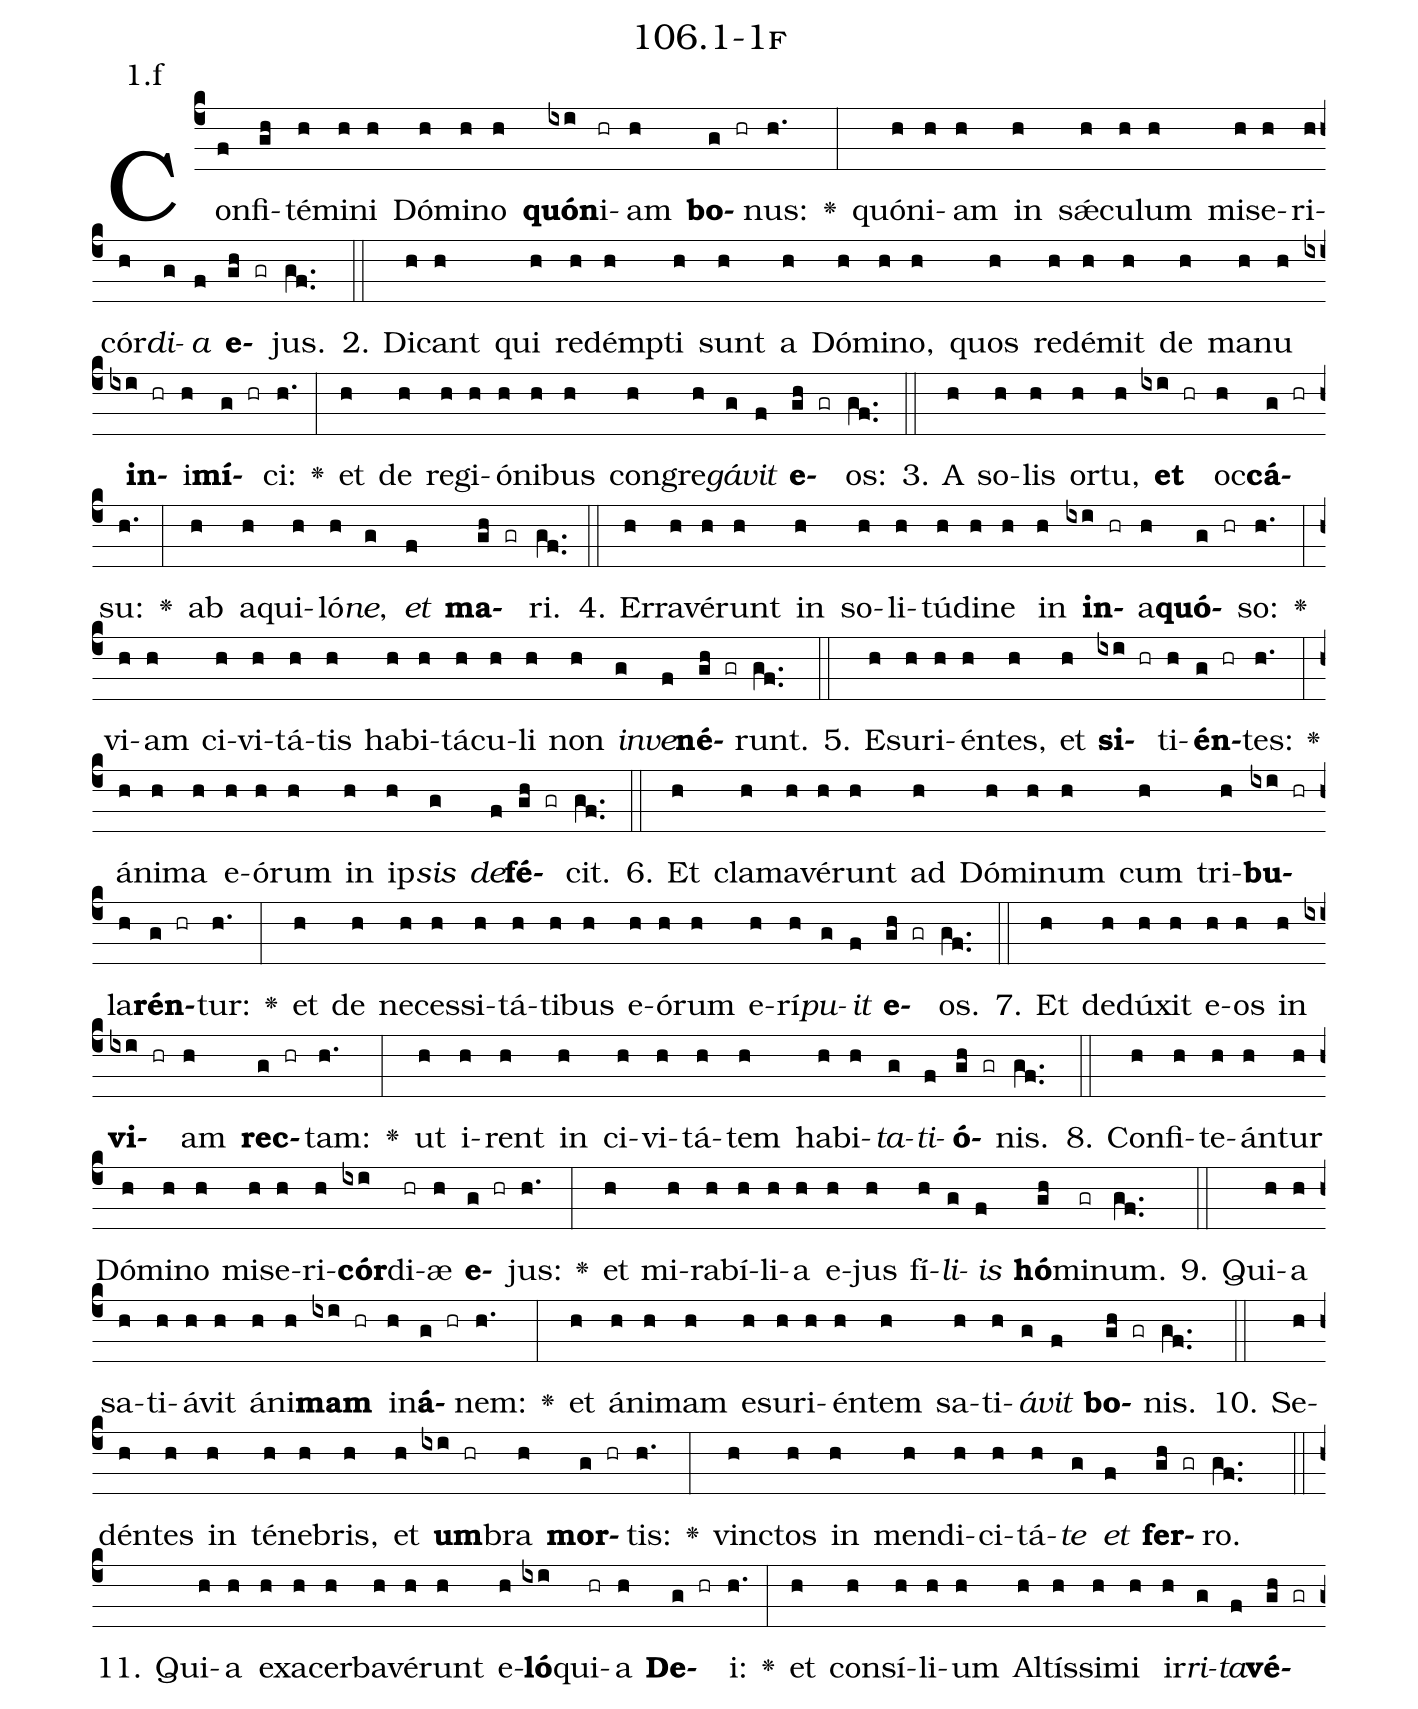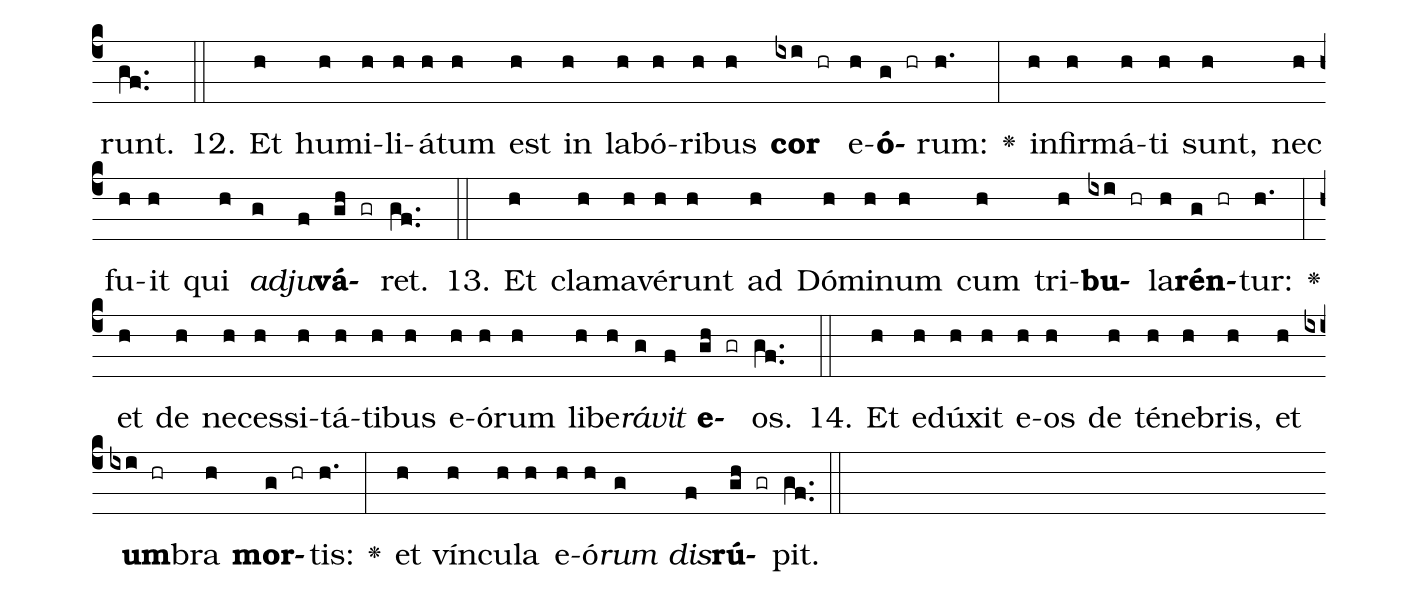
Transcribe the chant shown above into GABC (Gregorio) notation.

name: 106.1-1f;
annotation: 1.f;
%%
(c4)Con(f)fi(gh)té(h)mi(h)ni(h) Dó(h)mi(h)no(h) <b>quón</b>(ixi)i(hr)am(h) <b>bo</b>(g hr)nus:(h.) <v>\greheightstar</v>(:) quón(h)i(h)am(h) in(h) sǽ(h)cu(h)lum(h) mi(h)se(h)ri(h)cór(h)<i>di</i>(g)<i>a</i>(f) <b>e</b>(gh gr)jus.(gf..) (::)
2. Di(h)cant(h) qui(h) red(h)émp(h)ti(h) sunt(h) a(h) Dó(h)mi(h)no,(h) quos(h) red(h)é(h)mit(h) de(h) ma(h)nu(h) <b>in</b>(ixi hr)i(h)<b>mí</b>(g hr)ci:(h.) <v>\greheightstar</v>(:) et(h) de(h) re(h)gi(h)ó(h)ni(h)bus(h) con(h)gre(h)<i>gá</i>(g)<i>vit</i>(f) <b>e</b>(gh gr)os:(gf..) (::)
3. A(h) so(h)lis(h) or(h)tu,(h) <b>et</b>(ixi hr) oc(h)<b>cá</b>(g hr)su:(h.) <v>\greheightstar</v>(:) ab(h) a(h)qui(h)ló(h)<i>ne</i>,(g) <i>et</i>(f) <b>ma</b>(gh gr)ri.(gf..) (::)
4. Er(h)ra(h)vé(h)runt(h) in(h) so(h)li(h)tú(h)di(h)ne(h) in(h) <b>in</b>(ixi hr)a(h)<b>quó</b>(g hr)so:(h.) <v>\greheightstar</v>(:) vi(h)am(h) ci(h)vi(h)tá(h)tis(h) ha(h)bi(h)tá(h)cu(h)li(h) non(h) <i>in</i>(g)<i>ve</i>(f)<b>né</b>(gh gr)runt.(gf..) (::)
5. E(h)su(h)ri(h)én(h)tes,(h) et(h) <b>si</b>(ixi hr)ti(h)<b>én</b>(g hr)tes:(h.) <v>\greheightstar</v>(:) á(h)ni(h)ma(h) e(h)ó(h)rum(h) in(h) ip(h)<i>sis</i>(g) <i>de</i>(f)<b>fé</b>(gh gr)cit.(gf..) (::)
6. Et(h) cla(h)ma(h)vé(h)runt(h) ad(h) Dó(h)mi(h)num(h) cum(h) tri(h)<b>bu</b>(ixi hr)la(h)<b>rén</b>(g hr)tur:(h.) <v>\greheightstar</v>(:) et(h) de(h) ne(h)ces(h)si(h)tá(h)ti(h)bus(h) e(h)ó(h)rum(h) e(h)rí(h)<i>pu</i>(g)<i>it</i>(f) <b>e</b>(gh gr)os.(gf..) (::)
7. Et(h) de(h)dú(h)xit(h) e(h)os(h) in(h) <b>vi</b>(ixi hr)am(h) <b>rec</b>(g hr)tam:(h.) <v>\greheightstar</v>(:) ut(h) i(h)rent(h) in(h) ci(h)vi(h)tá(h)tem(h) ha(h)bi(h)<i>ta</i>(g)<i>ti</i>(f)<b>ó</b>(gh gr)nis.(gf..) (::)
8. Con(h)fi(h)te(h)án(h)tur(h) Dó(h)mi(h)no(h) mi(h)se(h)ri(h)<b>cór</b>(ixi)di(hr)æ(h) <b>e</b>(g hr)jus:(h.) <v>\greheightstar</v>(:) et(h) mi(h)ra(h)bí(h)li(h)a(h) e(h)jus(h) fí(h)<i>li</i>(g)<i>is</i>(f) <b>hó</b>(gh)mi(gr)num.(gf..) (::)
9. Qui(h)a(h) sa(h)ti(h)á(h)vit(h) á(h)ni(h)<b>mam</b>(ixi hr) in(h)<b>á</b>(g hr)nem:(h.) <v>\greheightstar</v>(:) et(h) á(h)ni(h)mam(h) e(h)su(h)ri(h)én(h)tem(h) sa(h)ti(h)<i>á</i>(g)<i>vit</i>(f) <b>bo</b>(gh gr)nis.(gf..) (::)
10. Se(h)dén(h)tes(h) in(h) té(h)ne(h)bris,(h) et(h) <b>um</b>(ixi hr)bra(h) <b>mor</b>(g hr)tis:(h.) <v>\greheightstar</v>(:) vinc(h)tos(h) in(h) men(h)di(h)ci(h)tá(h)<i>te</i>(g) <i>et</i>(f) <b>fer</b>(gh gr)ro.(gf..) (::)
11. Qui(h)a(h) ex(h)a(h)cer(h)ba(h)vé(h)runt(h) e(h)<b>ló</b>(ixi)qui(hr)a(h) <b>De</b>(g hr)i:(h.) <v>\greheightstar</v>(:) et(h) con(h)sí(h)li(h)um(h) Al(h)tís(h)si(h)mi(h) ir(h)<i>ri</i>(g)<i>ta</i>(f)<b>vé</b>(gh gr)runt.(gf..) (::)
12. Et(h) hu(h)mi(h)li(h)á(h)tum(h) est(h) in(h) la(h)bó(h)ri(h)bus(h) <b>cor</b>(ixi hr) e(h)<b>ó</b>(g hr)rum:(h.) <v>\greheightstar</v>(:) in(h)fir(h)má(h)ti(h) sunt,(h) nec(h) fu(h)it(h) qui(h) <i>ad</i>(g)<i>ju</i>(f)<b>vá</b>(gh gr)ret.(gf..) (::)
13. Et(h) cla(h)ma(h)vé(h)runt(h) ad(h) Dó(h)mi(h)num(h) cum(h) tri(h)<b>bu</b>(ixi hr)la(h)<b>rén</b>(g hr)tur:(h.) <v>\greheightstar</v>(:) et(h) de(h) ne(h)ces(h)si(h)tá(h)ti(h)bus(h) e(h)ó(h)rum(h) li(h)be(h)<i>rá</i>(g)<i>vit</i>(f) <b>e</b>(gh gr)os.(gf..) (::)
14. Et(h) e(h)dú(h)xit(h) e(h)os(h) de(h) té(h)ne(h)bris,(h) et(h) <b>um</b>(ixi hr)bra(h) <b>mor</b>(g hr)tis:(h.) <v>\greheightstar</v>(:) et(h) vín(h)cu(h)la(h) e(h)ó(h)<i>rum</i>(g) <i>dis</i>(f)<b>rú</b>(gh gr)pit.(gf..) (::)
